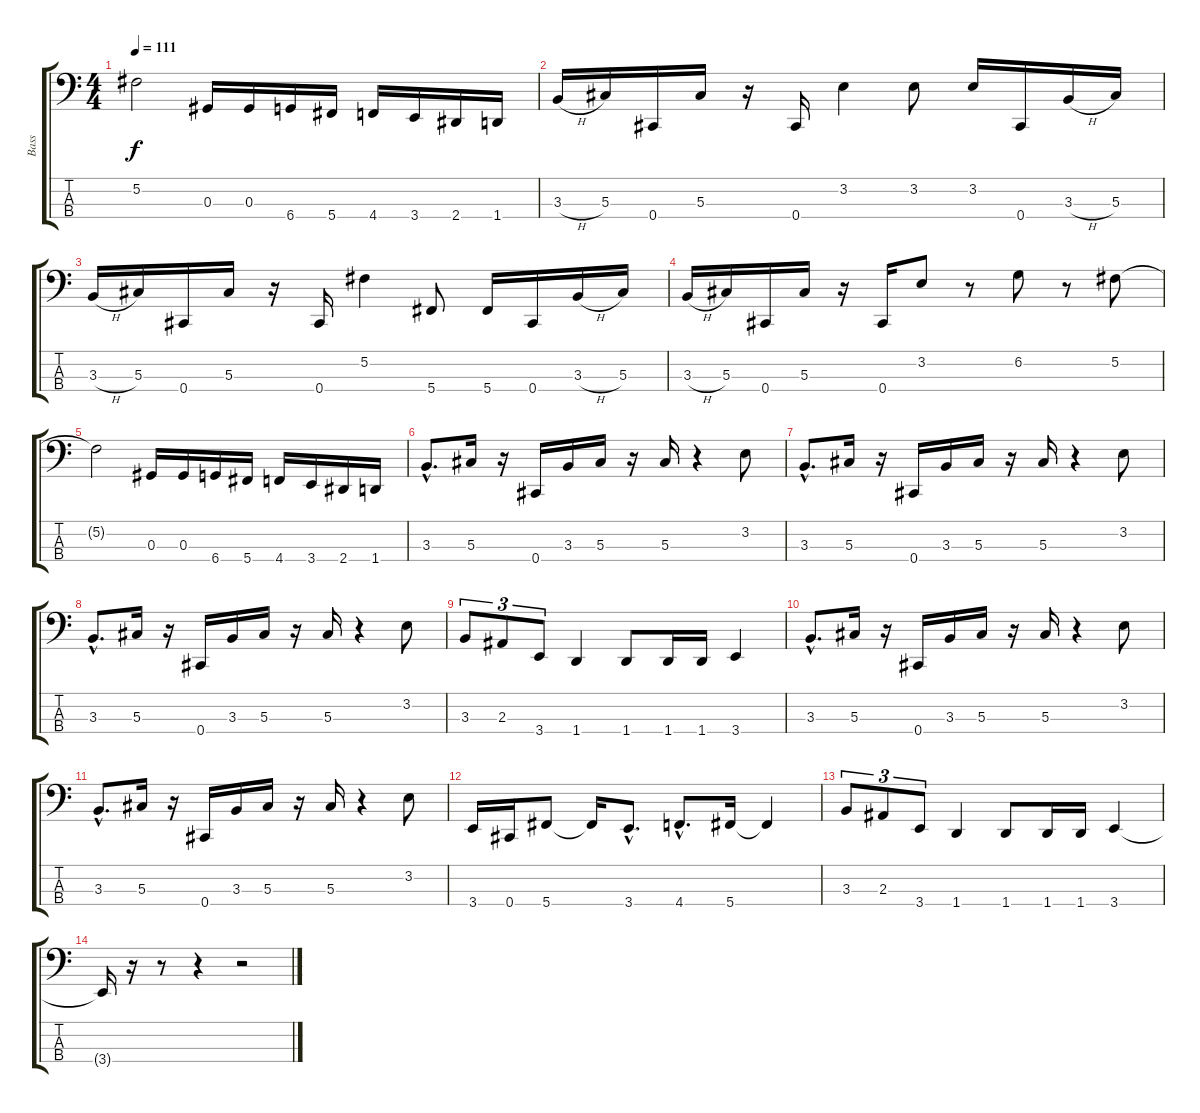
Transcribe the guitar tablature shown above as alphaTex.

\track ("Bass" "Bass") {instrument electricbasspick}
\staff {score tabs}
\tuning (Gb2 Db2 Ab1 Db1) {hide}
\ts (4 4)
\tempo 111
\clef f4
\ks c
5.2{t}.2{dy f} 0.3.16 0.3.16 6.4.16 5.4.16 4.4.16 3.4.16 2.4.16 1.4.16 |
3.3{h}.16 5.3.16 0.4.16 5.3.16 r.16 0.4.16 3.2.4 3.2.8 3.2.16 0.4.16 3.3{h}.16 5.3.16 |
3.3{h}.16 5.3.16 0.4.16 5.3.16 r.16 0.4.16 5.2.4 5.4.8 5.4.16 0.4.16 3.3{h}.16 5.3.16 |
3.3{h}.16 5.3.16 0.4.16 5.3.16 r.16 0.4.16 3.2.8 r.8 6.2.8 r.8 5.2.8 |
5.2{t}.2 0.3.16 0.3.16 6.4.16 5.4.16 4.4.16 3.4.16 2.4.16 1.4.16 |
3.3{hac}.8{d} 5.3.16 r.16 0.4.16 3.3.16 5.3.16 r.16 5.3.16 r.4 3.2.8 |
3.3{hac}.8{d} 5.3.16 r.16 0.4.16 3.3.16 5.3.16 r.16 5.3.16 r.4 3.2.8 |
3.3{hac}.8{d} 5.3.16 r.16 0.4.16 3.3.16 5.3.16 r.16 5.3.16 r.4 3.2.8 |
3.3.8{tu (3 2)} 2.3.8{tu (3 2)} 3.4.8{tu (3 2)} 1.4.4 1.4.8 1.4.16 1.4.16 3.4.4 |
3.3{hac}.8{d} 5.3.16 r.16 0.4.16 3.3.16 5.3.16 r.16 5.3.16 r.4 3.2.8 |
3.3{hac}.8{d} 5.3.16 r.16 0.4.16 3.3.16 5.3.16 r.16 5.3.16 r.4 3.2.8 |
3.4.16 0.4.16 5.4.8 5.4{t}.16 3.4{hac}.8{d} 4.4{hac}.8{d} 5.4.16 5.4{t}.4 |
3.3.8{tu (3 2)} 2.3.8{tu (3 2)} 3.4.8{tu (3 2)} 1.4.4 1.4.8 1.4.16 1.4.16 3.4.4 |
3.4{t}.16 r.16 r.8 r.4 r.2
